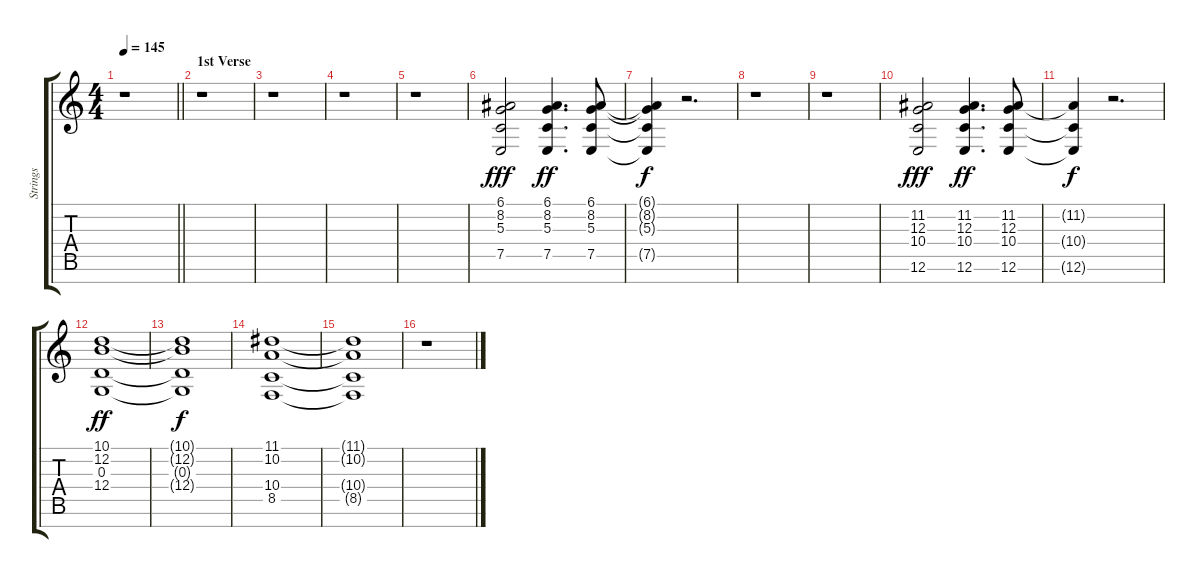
\track ("Strings" "Strings") {instrument stringensemble1}
\staff {score tabs}
\tuning (E4 B3 G3 D3 A2 E2 B1) {hide}
\ts (4 4)
\tempo 145
\clef g2
\barLineRight lightlight
\ks c
r.1{dy fff instrument stringensemble1} |
\section ("" "1st Verse")
r.1 |
r.1 |
r.1 |
r.1 |
(6.1 8.2 5.3 7.5).2 (6.1 8.2 5.3 7.5).4{d dy ff} (6.1 8.2 5.3 7.5).8 |
(6.1{t} 8.2{t} 5.3{t} 7.5{t}).4{dy f} r.2{d} |
r.1 |
r.1 |
(11.2 12.3 10.4 12.6).2{dy fff} (11.2 12.3 10.4 12.6).4{d dy ff} (11.2 12.3 10.4 12.6).8 |
(11.2{t} 10.4{t} 12.6{t}).4{dy f} r.2{d} |
(10.1 12.2 0.3 12.4).1{dy ff} |
(10.1{t} 12.2{t} 0.3{t} 12.4{t}).1{dy f} |
(11.1 10.2 10.4 8.5).1 |
(11.1{t} 10.2{t} 10.4{t} 8.5{t}).1 |
r.1
